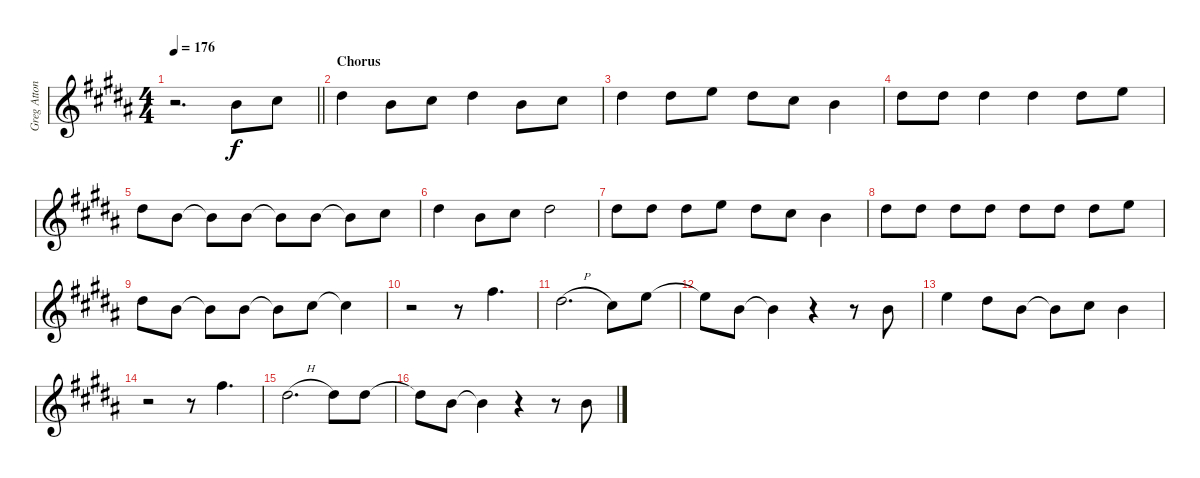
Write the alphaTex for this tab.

\track ("Greg Attonito - Vocals" "Greg Atton") {instrument overdrivenguitar}
\staff {score}
\tuning (E4 B3 G3 D3 A2 E2) {hide}
\ts (4 4)
\tempo 176
\clef g2
\barLineRight lightlight
\ks b
r.2{d dy f} 0.2.8 2.2.8 |
\section ("" "Chorus")
4.2.4 0.2.8 2.2.8 4.2.4 0.2.8 2.2.8 |
4.2.4 4.2.8 0.1.8 4.2.8 6.3.8 0.2.4 |
13.4.8 4.2.8 4.2.4 4.2.4 4.2.8 0.1.8 |
4.2.8 0.2.8 0.2{t}.8 0.2.8 0.2{t}.8 0.2.8 0.2{t}.8 2.2.8 |
4.2.4 0.2.8 2.2.8 4.2.2 |
4.2.8 4.2.8 4.2.8 0.1.8 4.2.8 2.2.8 4.3.4 |
13.4.8 4.2.8 4.2.8 4.2.8 4.2.8 4.2.8 4.2.8 0.1.8 |
4.2.8 0.2.8 0.2{t}.8 0.2.8 0.2{t}.8 2.2.8 2.2{t}.4 |
r.2 r.8 2.1.4{d} |
4.2{h}.2{d} 2.2.8 0.1.8 |
0.1{t}.8 0.2.8 0.2{t}.4 r.4 r.8 0.2.8 |
5.2.4 4.2.8 0.2.8 0.2{t}.8 2.2.8 0.2.4 |
r.2 r.8 2.1.4{d} |
4.2{h}.2{d} 4.2.8 4.2.8 |
4.2{t}.8 0.2.8 0.2{t}.4 r.4 r.8 0.2.8
